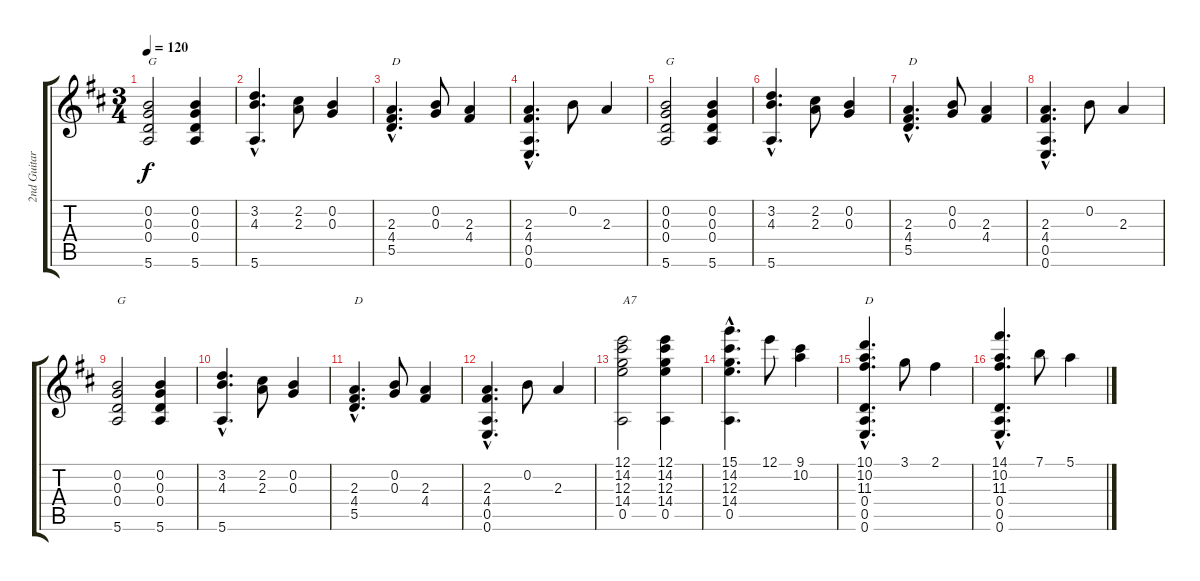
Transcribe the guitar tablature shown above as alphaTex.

\track ("2nd Guitar for Effect" "2nd Guitar") {instrument acousticguitarsteel}
\staff {score tabs}
\tuning (E4 B3 G3 D3 A2 E2) {hide}
\ts (3 4)
\tempo 120
\clef g2
\ks d
(0.2 0.3 0.4 5.6).2{txt "G" dy f} (0.2 0.3 0.4 5.6).4 |
(3.2{hac} 4.3{hac} 5.6{hac}).4{d} (2.2 2.3).8 (0.2 0.3).4 |
(2.3{hac} 4.4{hac} 5.5).4{d txt "D"} (0.2 0.3).8 (2.3 4.4).4 |
(2.3{hac} 4.4{hac} 0.5{hac} 0.6{hac}).4{d} 0.2.8 2.3.4 |
(0.2 0.3 0.4 5.6).2{txt "G"} (0.2 0.3 0.4 5.6).4 |
(3.2{hac} 4.3{hac} 5.6{hac}).4{d} (2.2 2.3).8 (0.2 0.3).4 |
(2.3{hac} 4.4{hac} 5.5{hac}).4{d txt "D"} (0.2 0.3).8 (2.3 4.4).4 |
(2.3{hac} 4.4{hac} 0.5{hac} 0.6{hac}).4{d} 0.2.8 2.3.4 |
(0.2 0.3 0.4 5.6).2{txt "G"} (0.2 0.3 0.4 5.6).4 |
(3.2{hac} 4.3{hac} 5.6{hac}).4{d} (2.2 2.3).8 (0.2 0.3).4 |
(2.3{hac} 4.4{hac} 5.5{hac}).4{d txt "D"} (0.2 0.3).8 (2.3 4.4).4 |
(2.3{hac} 4.4{hac} 0.5{hac} 0.6{hac}).4{d} 0.2.8 2.3.4 |
(12.1 14.2 12.3 14.4 0.5).2{txt "A7"} (12.1 14.2 12.3 14.4 0.5).4 |
(15.1{hac} 14.2{hac} 12.3{hac} 14.4{hac} 0.5{hac}).4{d} 12.1.8 (9.1 10.2).4 |
(10.1{hac} 10.2{hac} 11.3{hac} 0.4{hac} 0.5{hac} 0.6{hac}).4{d txt "D"} 3.1.8 2.1.4 |
(14.1{hac} 10.2{hac} 11.3{hac} 0.4{hac} 0.5{hac} 0.6{hac}).4{d} 7.1.8 5.1.4
